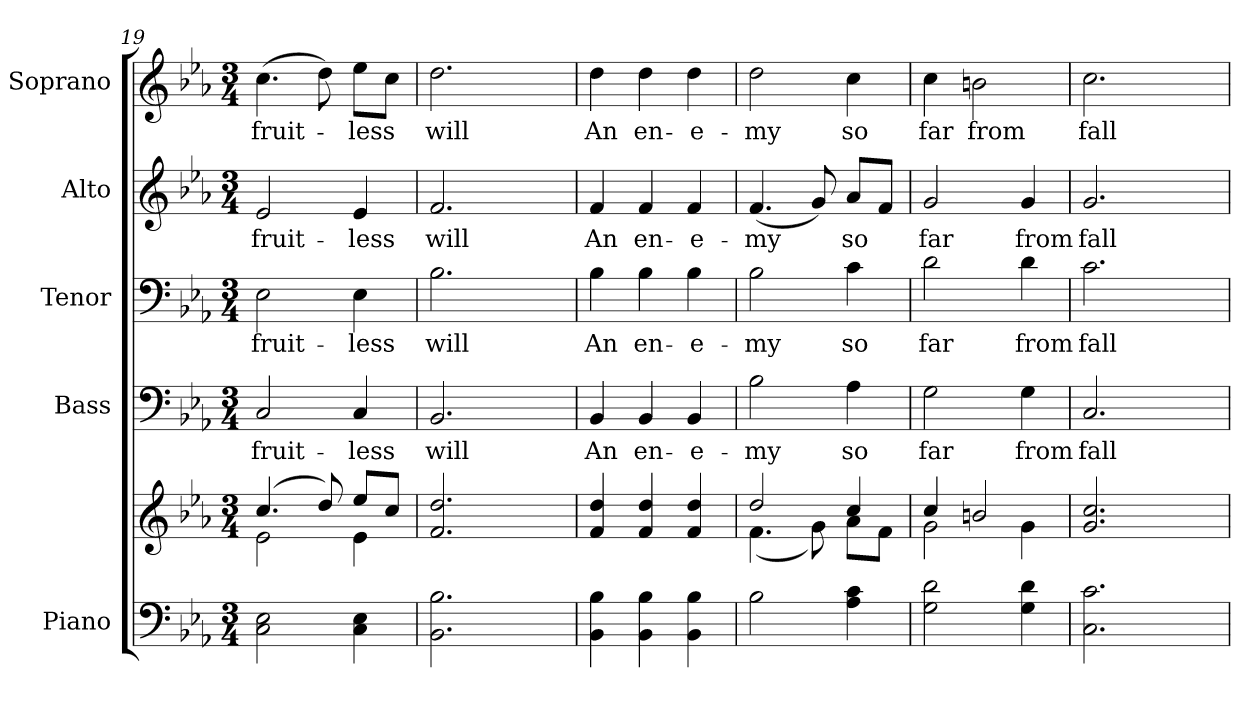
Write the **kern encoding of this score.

**kern	**kern	**kern	**text	**kern	**text	**kern	**text	**kern	**text
*part5	*part5	*part4	*part4	*part3	*part3	*part2	*part2	*part1	*part1
*staff6	*staff5	*staff4	*staff4	*staff3	*staff3	*staff2	*staff2	*staff1	*staff1
*I"Piano	*	*I"Bass	*	*I"Tenor	*	*I"Alto	*	*I"Soprano	*
*I'Pno.	*	*I'B.	*	*I'T.	*	*I'A.	*	*I'S.	*
!!LO:PB:g=z
*clefF4	*clefG2	*clefF4	*	*clefF4	*	*clefG2	*	*clefG2	*
*k[b-e-a-]	*k[b-e-a-]	*k[b-e-a-]	*	*k[b-e-a-]	*	*k[b-e-a-]	*	*k[b-e-a-]	*
*E-:	*E-:	*E-:	*	*E-:	*	*E-:	*	*E-:	*
*M3/4	*M3/4	*M3/4	*	*M3/4	*	*M3/4	*	*M3/4	*
=19	=19	=19	=19	=19	=19	=19	=19	=19	=19
*	*^	*	*	*	*	*	*	*	*
!	!	!	!	!LO:LY:b:color=#000000	!	!	!	!	!	!
!	!	!	!	!	!	!LO:LY:b:color=#000000	!	!	!	!
!	!	!	!	!	!	!	!	!LO:LY:b:color=#000000	!	!
!	!	!	!	!	!	!	!	!	!	!LO:LY:b:color=#000000
2Ci\ 2E-i	(4.cci/	2e-i\	2Ci/	fruit-	2E-i\	fruit-	2e-i/	fruit-	(4.cci\	fruit-
.	8ddi/)	.	.	.	.	.	.	.	8ddi\)	.
!	!	!	!	!LO:LY:b:color=#000000	!	!	!	!	!	!
!	!	!	!	!	!	!LO:LY:b:color=#000000	!	!	!	!
!	!	!	!	!	!	!	!	!LO:LY:b:color=#000000	!	!
!	!	!	!	!	!	!	!	!	!	!LO:LY:b:color=#000000
4Ci\ 4E-i	8ee-i/L	4e-i\	4Ci/	-less	4E-i\	-less	4e-i/	-less	8ee-i\L	-less
.	8cci/J	.	.	.	.	.	.	.	8cci\J	.
=20	=20	=20	=20	=20	=20	=20	=20	=20	=20	=20
!	!	!	!	!LO:LY:b:color=#000000	!	!	!	!	!	!
!	!	!	!	!	!	!LO:LY:b:color=#000000	!	!	!	!
!	!	!	!	!	!	!	!	!LO:LY:b:color=#000000	!	!
!	!	!	!	!	!	!	!	!	!	!LO:LY:b:color=#000000
2.BB-i\ 2.B-i	2.fi/ 2.ddi	4ryy	2.BB-i/	will	2.B-i\	will	2.fi/	will	2.ddi\	will
.	.	4ryy	.	.	.	.	.	.	.	.
.	.	4ryy	.	.	.	.	.	.	.	.
=21	=21	=21	=21	=21	=21	=21	=21	=21	=21	=21
!	!	!	!	!LO:LY:b:color=#000000	!	!	!	!	!	!
!	!	!	!	!	!	!LO:LY:b:color=#000000	!	!	!	!
!	!	!	!	!	!	!	!	!LO:LY:b:color=#000000	!	!
!	!	!	!	!	!	!	!	!	!	!LO:LY:b:color=#000000
4BB-i\ 4B-i	4fi/ 4ddi	4ryy	4BB-i/	An	4B-i\	An	4fi/	An	4ddi\	An
!	!	!	!	!LO:LY:b:color=#000000	!	!	!	!	!	!
!	!	!	!	!	!	!LO:LY:b:color=#000000	!	!	!	!
!	!	!	!	!	!	!	!	!LO:LY:b:color=#000000	!	!
!	!	!	!	!	!	!	!	!	!	!LO:LY:b:color=#000000
4BB-i\ 4B-i	4fi/ 4ddi	4ryy	4BB-i/	en-	4B-i\	en-	4fi/	en-	4ddi\	en-
!	!	!	!	!LO:LY:b:color=#000000	!	!	!	!	!	!
!	!	!	!	!	!	!LO:LY:b:color=#000000	!	!	!	!
!	!	!	!	!	!	!	!	!LO:LY:b:color=#000000	!	!
!	!	!	!	!	!	!	!	!	!	!LO:LY:b:color=#000000
4BB-i\ 4B-i	4fi/ 4ddi	4ryy	4BB-i/	-e-	4B-i\	-e-	4fi/	-e-	4ddi\	-e-
=22	=22	=22	=22	=22	=22	=22	=22	=22	=22	=22
!	!	!	!	!LO:LY:b:color=#000000	!	!	!	!	!	!
!	!	!	!	!	!	!LO:LY:b:color=#000000	!	!	!	!
!	!	!	!	!	!	!	!	!LO:LY:b:color=#000000	!	!
!	!	!	!	!	!	!	!	!	!	!LO:LY:b:color=#000000
2B-i\	2ddi/	(4.fi\	2B-i\	-my	2B-i\	-my	(4.fi/	-my	2ddi\	-my
.	.	8gi\)	.	.	.	.	8gi/)	.	.	.
!	!	!	!	!LO:LY:b:color=#000000	!	!	!	!	!	!
!	!	!	!	!	!	!LO:LY:b:color=#000000	!	!	!	!
!	!	!	!	!	!	!	!	!LO:LY:b:color=#000000	!	!
!	!	!	!	!	!	!	!	!	!	!LO:LY:b:color=#000000
4A-i\ 4ci	4cci/	8a-i\L	4A-i\	so	4ci\	so	8a-i/L	so	4cci\	so
.	.	8fi\J	.	.	.	.	8fi/J	.	.	.
=23	=23	=23	=23	=23	=23	=23	=23	=23	=23	=23
!	!	!	!	!LO:LY:b:color=#000000	!	!	!	!	!	!
!	!	!	!	!	!	!LO:LY:b:color=#000000	!	!	!	!
!	!	!	!	!	!	!	!	!LO:LY:b:color=#000000	!	!
!	!	!	!	!	!	!	!	!	!	!LO:LY:b:color=#000000
2Gi\ 2di	4cci/	2gi\	2Gi\	far	2di\	far	2gi/	far	4cci\	far
!	!	!	!	!	!	!	!	!	!	!LO:LY:b:color=#000000
.	2bni/	.	.	.	.	.	.	.	2bni\	from
!	!	!	!	!LO:LY:b:color=#000000	!	!	!	!	!	!
!	!	!	!	!	!	!LO:LY:b:color=#000000	!	!	!	!
!	!	!	!	!	!	!	!	!LO:LY:b:color=#000000	!	!
4Gi\ 4di	.	4gi\	4Gi\	from	4di\	from	4gi/	from	.	.
=24	=24	=24	=24	=24	=24	=24	=24	=24	=24	=24
!	!	!	!	!LO:LY:b:color=#000000	!	!	!	!	!	!
!	!	!	!	!	!	!LO:LY:b:color=#000000	!	!	!	!
!	!	!	!	!	!	!	!	!LO:LY:b:color=#000000	!	!
!	!	!	!	!	!	!	!	!	!	!LO:LY:b:color=#000000
2.Ci\ 2.ci	2.gi/ 2.cci	4ryy	2.Ci/	fall	2.ci\	fall	2.gi/	fall	2.cci\	fall
.	.	4ryy	.	.	.	.	.	.	.	.
.	.	4ryy	.	.	.	.	.	.	.	.
*	*v	*v	*	*	*	*	*	*	*	*
=	=	=	=	=	=	=	=	=	=
*-	*-	*-	*-	*-	*-	*-	*-	*-	*-
